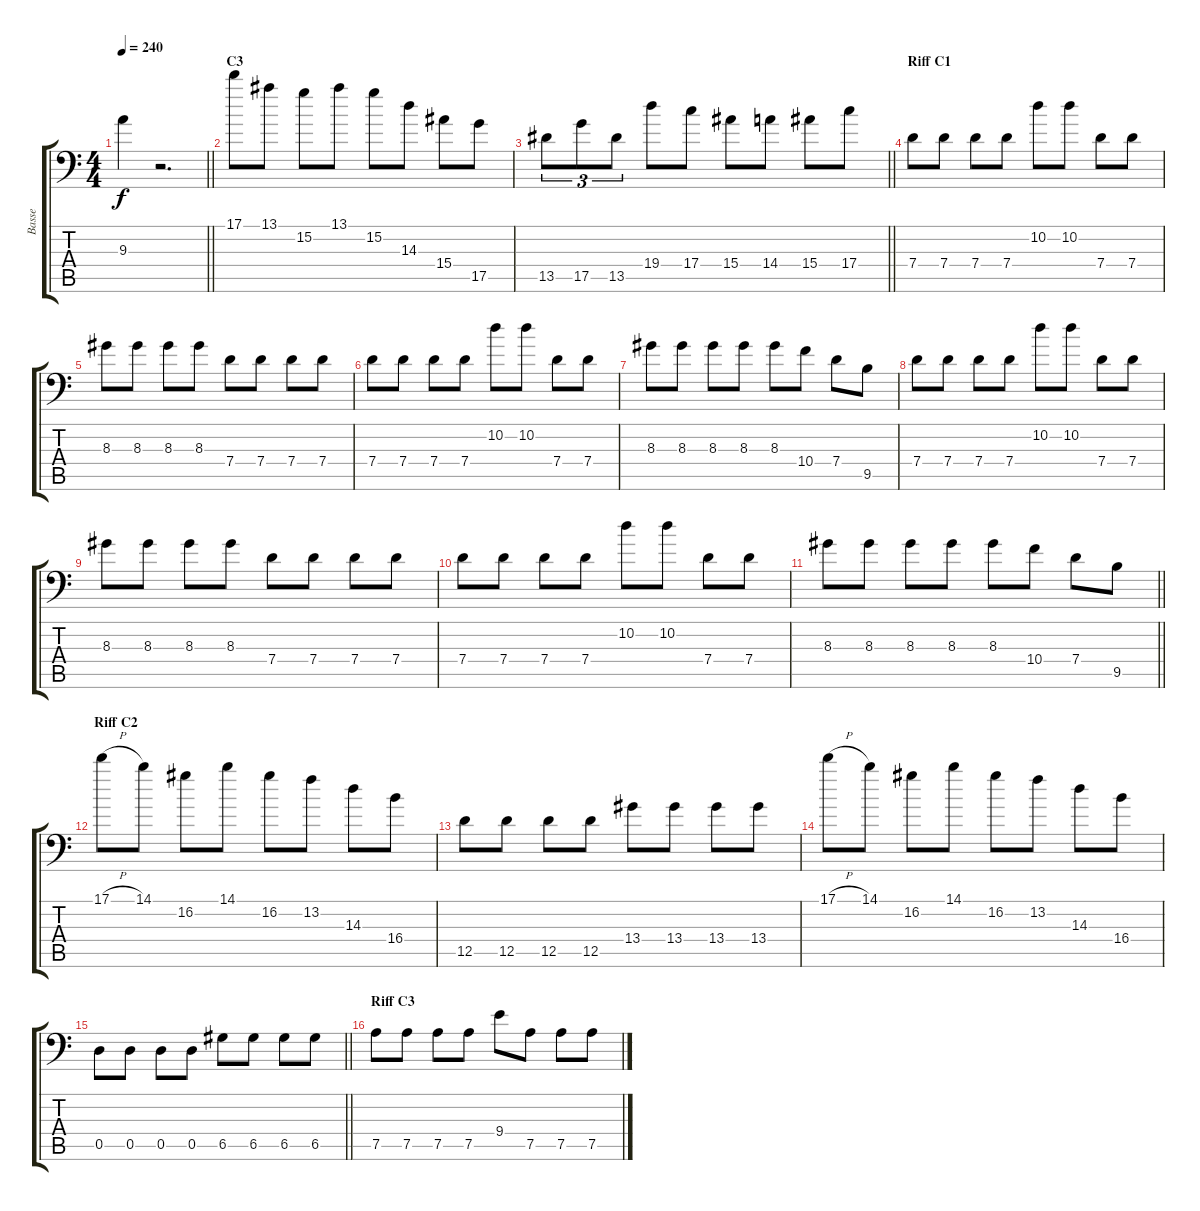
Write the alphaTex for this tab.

\track ("Basse" "Basse") {instrument electricbassfinger}
\staff {score tabs}
\tuning (A3 E3 C3 G2 D2 A1) {hide}
\ts (4 4)
\tempo 240
\clef f4
\barLineRight lightlight
\ks c
9.3.4{dy f} r.2{d} |
\section ("" "C3")
17.1.8 13.1.8 15.2.8 13.1.8 15.2.8 14.3.8 15.4.8 17.5.8 |
\barLineRight lightlight
13.5.8{tu (3 2)} 17.5.8{tu (3 2)} 13.5.8{tu (3 2)} 19.4.8 17.4.8 15.4.8 14.4.8 15.4.8 17.4.8 |
\section ("" "Riff C1")
7.4.8 7.4.8 7.4.8 7.4.8 10.2.8 10.2.8 7.4.8 7.4.8 |
8.3.8 8.3.8 8.3.8 8.3.8 7.4.8 7.4.8 7.4.8 7.4.8 |
7.4.8 7.4.8 7.4.8 7.4.8 10.2.8 10.2.8 7.4.8 7.4.8 |
8.3.8 8.3.8 8.3.8 8.3.8 8.3.8 10.4.8 7.4.8 9.5.8 |
7.4.8 7.4.8 7.4.8 7.4.8 10.2.8 10.2.8 7.4.8 7.4.8 |
8.3.8 8.3.8 8.3.8 8.3.8 7.4.8 7.4.8 7.4.8 7.4.8 |
7.4.8 7.4.8 7.4.8 7.4.8 10.2.8 10.2.8 7.4.8 7.4.8 |
\barLineRight lightlight
8.3.8 8.3.8 8.3.8 8.3.8 8.3.8 10.4.8 7.4.8 9.5.8 |
\section ("" "Riff C2")
17.1{h}.8 14.1.8 16.2.8 14.1.8 16.2.8 13.2.8 14.3.8 16.4.8 |
12.5.8 12.5.8 12.5.8 12.5.8 13.4.8 13.4.8 13.4.8 13.4.8 |
17.1{h}.8 14.1.8 16.2.8 14.1.8 16.2.8 13.2.8 14.3.8 16.4.8 |
\barLineRight lightlight
0.5.8 0.5.8 0.5.8 0.5.8 6.5.8 6.5.8 6.5.8 6.5.8 |
\section ("" "Riff C3")
7.5.8 7.5.8 7.5.8 7.5.8 9.4.8 7.5.8 7.5.8 7.5.8
